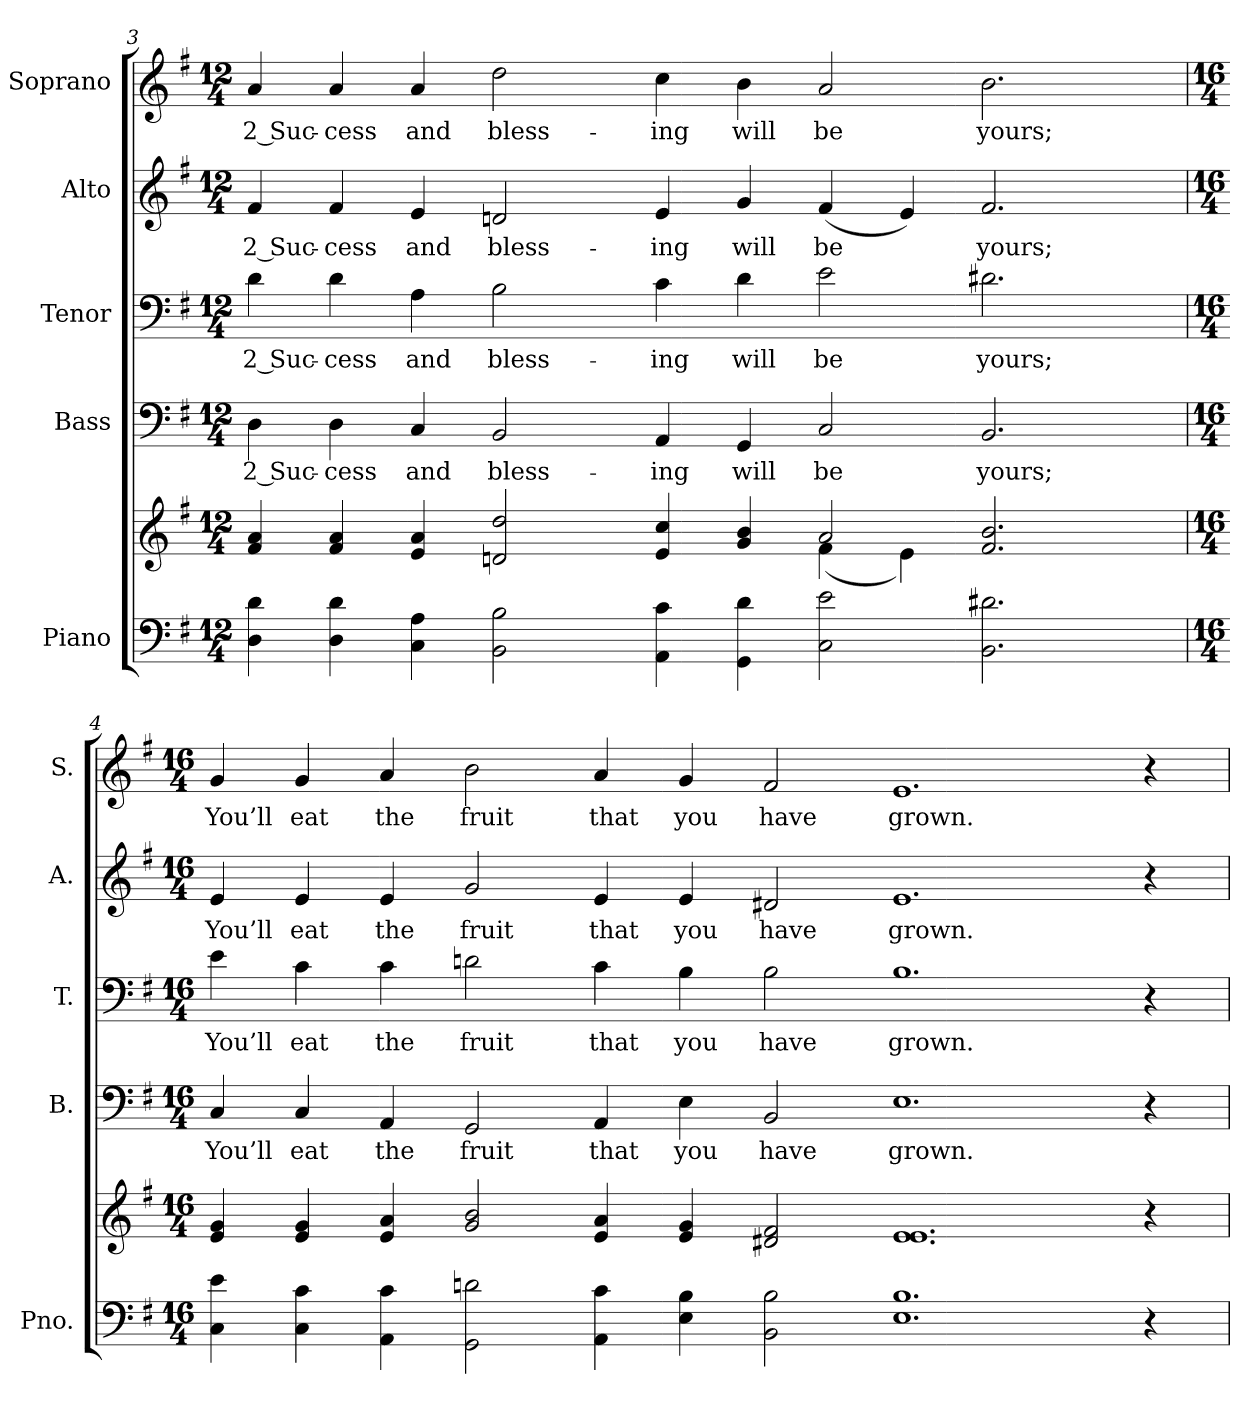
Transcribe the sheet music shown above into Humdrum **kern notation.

**kern	**kern	**kern	**text	**kern	**text	**kern	**text	**kern	**text
*part5	*part5	*part4	*part4	*part3	*part3	*part2	*part2	*part1	*part1
*staff6	*staff5	*staff4	*staff4	*staff3	*staff3	*staff2	*staff2	*staff1	*staff1
*I"Piano	*	*I"Bass	*	*I"Tenor	*	*I"Alto	*	*I"Soprano	*
*I'Pno.	*	*I'B.	*	*I'T.	*	*I'A.	*	*I'S.	*
!!LO:PB:g=z
*clefF4	*clefG2	*clefF4	*	*clefF4	*	*clefG2	*	*clefG2	*
*k[f#]	*k[f#]	*k[f#]	*	*k[f#]	*	*k[f#]	*	*k[f#]	*
*G:	*G:	*G:	*	*G:	*	*G:	*	*G:	*
*M12/4	*M12/4	*M12/4	*	*M12/4	*	*M12/4	*	*M12/4	*
=3	=3	=3	=3	=3	=3	=3	=3	=3	=3
*	*^	*	*	*	*	*	*	*	*
!	!	!	!	!LO:LY:b:color=#000000	!	!	!	!	!	!
!	!	!	!	!	!	!LO:LY:b:color=#000000	!	!	!	!
!	!	!	!	!	!	!	!	!LO:LY:b:color=#000000	!	!
!	!	!	!	!	!	!	!	!	!	!LO:LY:b:color=#000000
4Di\ 4di	4f#i/ 4ai	1ryy	4Di\	2 Suc-	4di\	2 Suc-	4f#i/	2 Suc-	4ai/	2 Suc-
!	!	!	!	!LO:LY:b:color=#000000	!	!	!	!	!	!
!	!	!	!	!	!	!LO:LY:b:color=#000000	!	!	!	!
!	!	!	!	!	!	!	!	!LO:LY:b:color=#000000	!	!
!	!	!	!	!	!	!	!	!	!	!LO:LY:b:color=#000000
4Di\ 4di	4f#i/ 4ai	.	4Di\	-cess	4di\	-cess	4f#i/	-cess	4ai/	-cess
!	!	!	!	!LO:LY:b:color=#000000	!	!	!	!	!	!
!	!	!	!	!	!	!LO:LY:b:color=#000000	!	!	!	!
!	!	!	!	!	!	!	!	!LO:LY:b:color=#000000	!	!
!	!	!	!	!	!	!	!	!	!	!LO:LY:b:color=#000000
4Ci\ 4Ai	4ei/ 4ai	.	4Ci/	and	4Ai\	and	4ei/	and	4ai/	and
!	!	!	!	!LO:LY:b:color=#000000	!	!	!	!	!	!
!	!	!	!	!	!	!LO:LY:b:color=#000000	!	!	!	!
!	!	!	!	!	!	!	!	!LO:LY:b:color=#000000	!	!
!	!	!	!	!	!	!	!	!	!	!LO:LY:b:color=#000000
2BBi\ 2Bi	2dni/ 2ddi	.	2BBi/	bless-	2Bi\	bless-	2dni/	bless-	2ddi\	bless-
.	.	2ryy	.	.	.	.	.	.	.	.
!	!	!	!	!LO:LY:b:color=#000000	!	!	!	!	!	!
!	!	!	!	!	!	!LO:LY:b:color=#000000	!	!	!	!
!	!	!	!	!	!	!	!	!LO:LY:b:color=#000000	!	!
!	!	!	!	!	!	!	!	!	!	!LO:LY:b:color=#000000
4AAi\ 4ci	4ei/ 4cci	.	4AAi/	-ing	4ci\	-ing	4ei/	-ing	4cci\	-ing
!	!	!	!	!LO:LY:b:color=#000000	!	!	!	!	!	!
!	!	!	!	!	!	!LO:LY:b:color=#000000	!	!	!	!
!	!	!	!	!	!	!	!	!LO:LY:b:color=#000000	!	!
!	!	!	!	!	!	!	!	!	!	!LO:LY:b:color=#000000
4GGi\ 4di	4gi/ 4bi	4ryy	4GGi/	will	4di\	will	4gi/	will	4bi\	will
!	!	!	!	!LO:LY:b:color=#000000	!	!	!	!	!	!
!	!	!	!	!	!	!LO:LY:b:color=#000000	!	!	!	!
!	!	!	!	!	!	!	!	!LO:LY:b:color=#000000	!	!
!	!	!	!	!	!	!	!	!	!	!LO:LY:b:color=#000000
2Ci\ 2ei	2ai/	(4f#i\	2Ci/	be	2ei\	be	(4f#i/	be	2ai/	be
.	.	4ei\)	.	.	.	.	4ei/)	.	.	.
!	!	!	!	!LO:LY:b:color=#000000	!	!	!	!	!	!
!	!	!	!	!	!	!LO:LY:b:color=#000000	!	!	!	!
!	!	!	!	!	!	!	!	!LO:LY:b:color=#000000	!	!
!	!	!	!	!	!	!	!	!	!	!LO:LY:b:color=#000000
2.BBi\ 2.d#Xi	2.f#i/ 2.bi	4ryy	2.BBi/	yours;	2.d#Xi\	yours;	2.f#i/	yours;	2.bi\	yours;
.	.	2ryy	.	.	.	.	.	.	.	.
*	*v	*v	*	*	*	*	*	*	*	*
!!LO:PB:g=z
=4	=4	=4	=4	=4	=4	=4	=4	=4	=4
*M16/4	*M16/4	*M16/4	*	*M16/4	*	*M16/4	*	*M16/4	*
*	*^	*	*	*	*	*	*	*	*
!	!	!	!	!LO:LY:b:color=#000000	!	!	!	!	!	!
*	*v	*v	*	*	*	*	*	*	*	*
*	*^	*	*	*	*	*	*	*	*
!	!	!	!	!	!	!LO:LY:b:color=#000000	!	!	!	!
*	*v	*v	*	*	*	*	*	*	*	*
*	*^	*	*	*	*	*	*	*	*
!	!	!	!	!	!	!	!	!LO:LY:b:color=#000000	!	!
*	*v	*v	*	*	*	*	*	*	*	*
*	*^	*	*	*	*	*	*	*	*
!	!	!	!	!	!	!	!	!	!	!LO:LY:b:color=#000000
*	*v	*v	*	*	*	*	*	*	*	*
4Ci\ 4ei	4ei/ 4gi	4Ci/	You’ll	4ei\	You’ll	4ei/	You’ll	4gi/	You’ll
!	!	!	!LO:LY:b:color=#000000	!	!	!	!	!	!
!	!	!	!	!	!LO:LY:b:color=#000000	!	!	!	!
!	!	!	!	!	!	!	!LO:LY:b:color=#000000	!	!
!	!	!	!	!	!	!	!	!	!LO:LY:b:color=#000000
4Ci\ 4ci	4ei/ 4gi	4Ci/	eat	4ci\	eat	4ei/	eat	4gi/	eat
!	!	!	!LO:LY:b:color=#000000	!	!	!	!	!	!
!	!	!	!	!	!LO:LY:b:color=#000000	!	!	!	!
!	!	!	!	!	!	!	!LO:LY:b:color=#000000	!	!
!	!	!	!	!	!	!	!	!	!LO:LY:b:color=#000000
4AAi\ 4ci	4ei/ 4ai	4AAi/	the	4ci\	the	4ei/	the	4ai/	the
!	!	!	!LO:LY:b:color=#000000	!	!	!	!	!	!
!	!	!	!	!	!LO:LY:b:color=#000000	!	!	!	!
!	!	!	!	!	!	!	!LO:LY:b:color=#000000	!	!
!	!	!	!	!	!	!	!	!	!LO:LY:b:color=#000000
2GGi\ 2dni	2gi/ 2bi	2GGi/	fruit	2dni\	fruit	2gi/	fruit	2bi\	fruit
!	!	!	!LO:LY:b:color=#000000	!	!	!	!	!	!
!	!	!	!	!	!LO:LY:b:color=#000000	!	!	!	!
!	!	!	!	!	!	!	!LO:LY:b:color=#000000	!	!
!	!	!	!	!	!	!	!	!	!LO:LY:b:color=#000000
4AAi\ 4ci	4ei/ 4ai	4AAi/	that	4ci\	that	4ei/	that	4ai/	that
!	!	!	!LO:LY:b:color=#000000	!	!	!	!	!	!
!	!	!	!	!	!LO:LY:b:color=#000000	!	!	!	!
!	!	!	!	!	!	!	!LO:LY:b:color=#000000	!	!
!	!	!	!	!	!	!	!	!	!LO:LY:b:color=#000000
4Ei\ 4Bi	4ei/ 4gi	4Ei\	you	4Bi\	you	4ei/	you	4gi/	you
!	!	!	!LO:LY:b:color=#000000	!	!	!	!	!	!
!	!	!	!	!	!LO:LY:b:color=#000000	!	!	!	!
!	!	!	!	!	!	!	!LO:LY:b:color=#000000	!	!
!	!	!	!	!	!	!	!	!	!LO:LY:b:color=#000000
2BBi\ 2Bi	2d#Xi/ 2f#i	2BBi/	have	2Bi\	have	2d#Xi/	have	2f#i/	have
!	!	!	!LO:LY:b:color=#000000	!	!	!	!	!	!
!	!	!	!	!	!LO:LY:b:color=#000000	!	!	!	!
!	!	!	!	!	!	!	!LO:LY:b:color=#000000	!	!
!	!	!	!	!	!	!	!	!	!LO:LY:b:color=#000000
1.Ei 1.Bi	1.ei 1.ei	1.Ei	grown.	1.Bi	grown.	1.ei	grown.	1.ei	grown.
4r	4r	4r	.	4r	.	4r	.	4r	.
=	=	=	=	=	=	=	=	=	=
*-	*-	*-	*-	*-	*-	*-	*-	*-	*-
